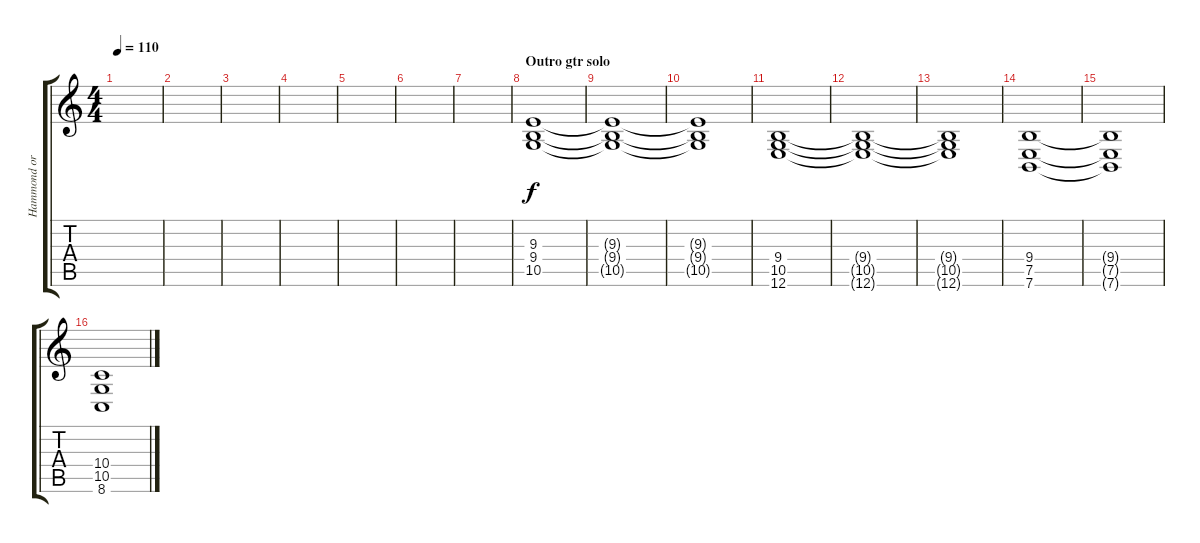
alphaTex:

\track ("Hammond organ" "Hammond or") {instrument drawbarorgan}
\staff {score tabs}
\tuning (E4 B3 G3 D3 A2 E2) {hide}
\ts (4 4)
\tempo 110
\clef g2
\ks c
|
|
|
|
|
|
|
\section ("" "Outro gtr solo")
(9.3 9.4 10.5).1 |
(9.3{t} 9.4{t} 10.5{t}).1 |
(9.3{t} 9.4{t} 10.5{t}).1 |
(9.4 10.5 12.6).1 |
(9.4{t} 10.5{t} 12.6{t}).1 |
(9.4{t} 10.5{t} 12.6{t}).1 |
(9.4 7.5 7.6).1 |
(9.4{t} 7.5{t} 7.6{t}).1 |
(10.4 10.5 8.6).1
